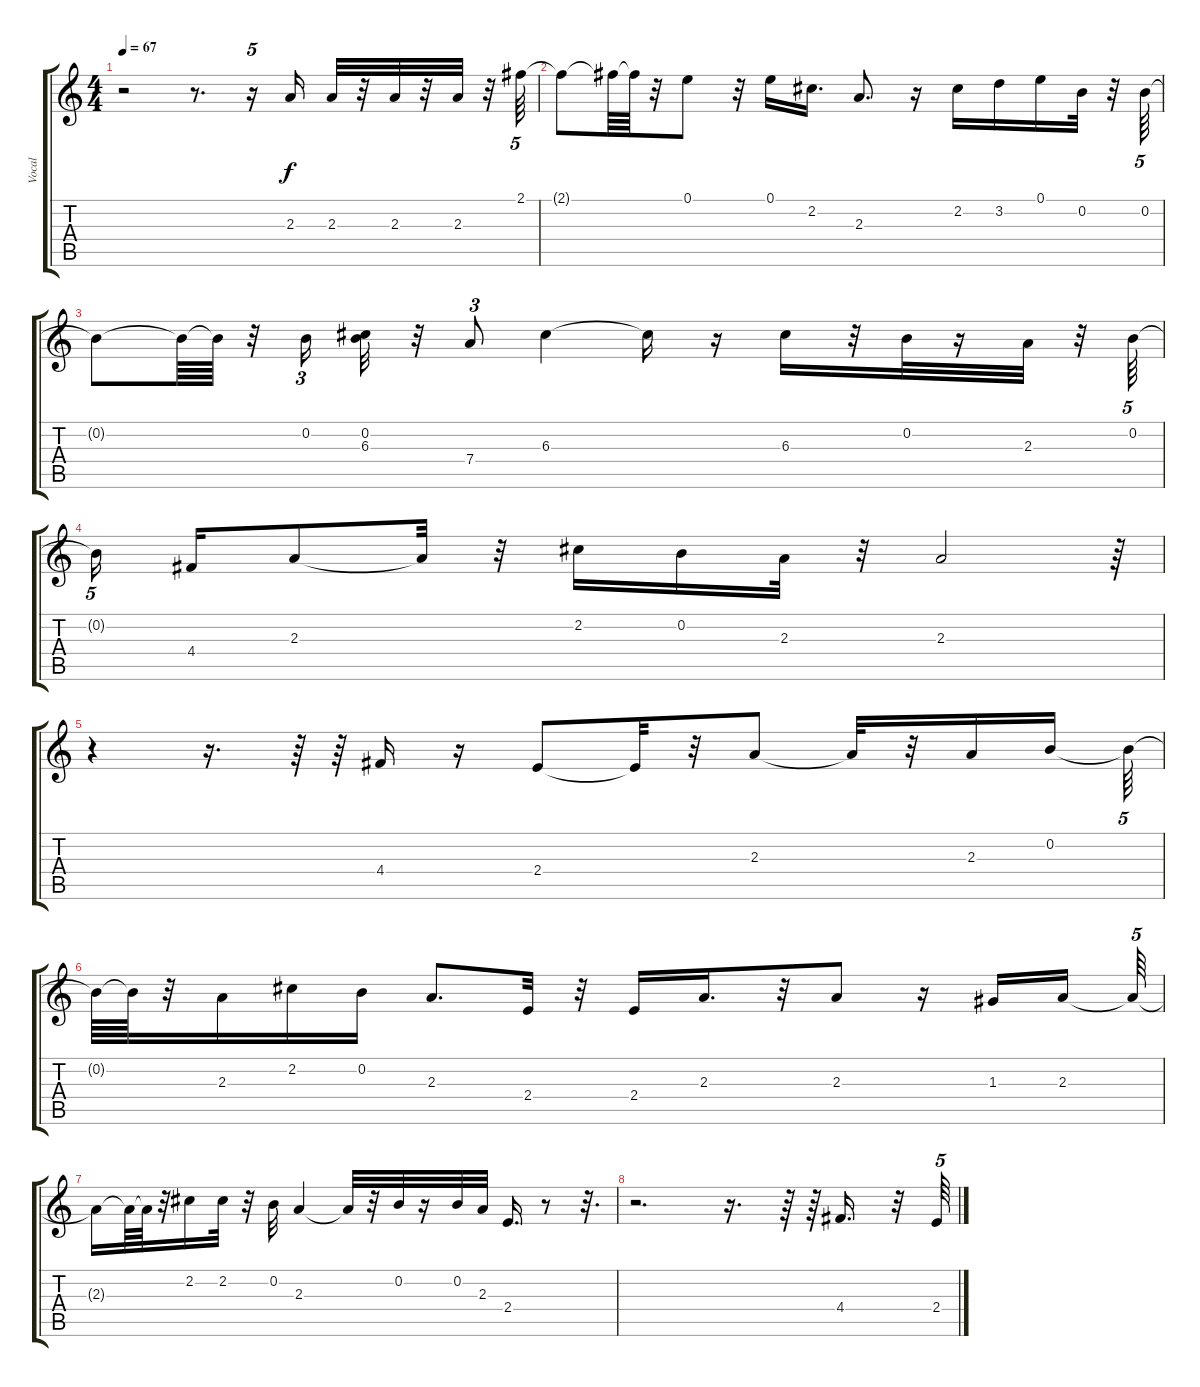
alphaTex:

\track ("Vocal" "Vocal") {instrument banjo}
\staff {score tabs}
\tuning (E4 B3 G3 D3 A2 E2) {hide}
\displaytranspose 12
\ts (4 4)
\tempo 67
\clef g2
\ks c
r.2{dy f} r.8{d} r.16{tu (5 4)} 2.3.16 2.3.32 r.32 2.3.32 r.32 2.3.32 r.32 2.1.64{tu (5 4)} |
2.1{t}.8 2.1{t}.64 2.1{t}.64 r.32 0.1.8 r.32 0.1.16 2.2.16{d} 2.3.8{d} r.16 2.2.16 3.2.16 0.1.16 0.2.32 r.32 0.2.64{tu (5 4)} |
0.2{t}.8 0.2{t}.64 0.2{t}.64 r.32 0.2.16{tu (3 2)} (0.2 6.3).32 r.32 7.4.8{tu (3 2)} 6.3.4 6.3{t}.16 r.16 6.3.16 r.32 0.2.32 r.16 2.3.32 r.32 0.2.64{tu (5 4)} |
0.2{t}.16{tu (5 4) beam splitsecondary} 4.4.16 2.3.8 2.3{t}.32 r.32 2.2.16 0.2.16 2.3.32 r.32 2.3.2 r.64{tu (5 4)} |
r.4 r.16{d} r.64 r.64 4.4.16 r.16 2.4.8 2.4{t}.32 r.32 2.3.8 2.3{t}.32 r.32 2.3.16 0.2.16 0.2{t}.64{tu (5 4)} |
0.2{t}.64 0.2{t}.64 r.32 2.3.16 2.2.16 0.2.16 2.3.8{d} 2.4.32 r.32 2.4.16 2.3.16{d} r.32 2.3.8 r.16 1.3.16 2.3.16 2.3{t}.64{tu (5 4)} |
2.3{t}.16 2.3{t}.64 2.3{t}.64 r.32 2.2.16 2.2.32 r.32 0.2.32 2.3.4 2.3{t}.32 r.32 0.2.32 r.16 0.2.32 2.3.32 2.4.16{d} r.8 r.32{d} |
r.2{d} r.16{d} r.64 r.64 4.4.16{d} r.32 2.4.64{tu (5 4)}
